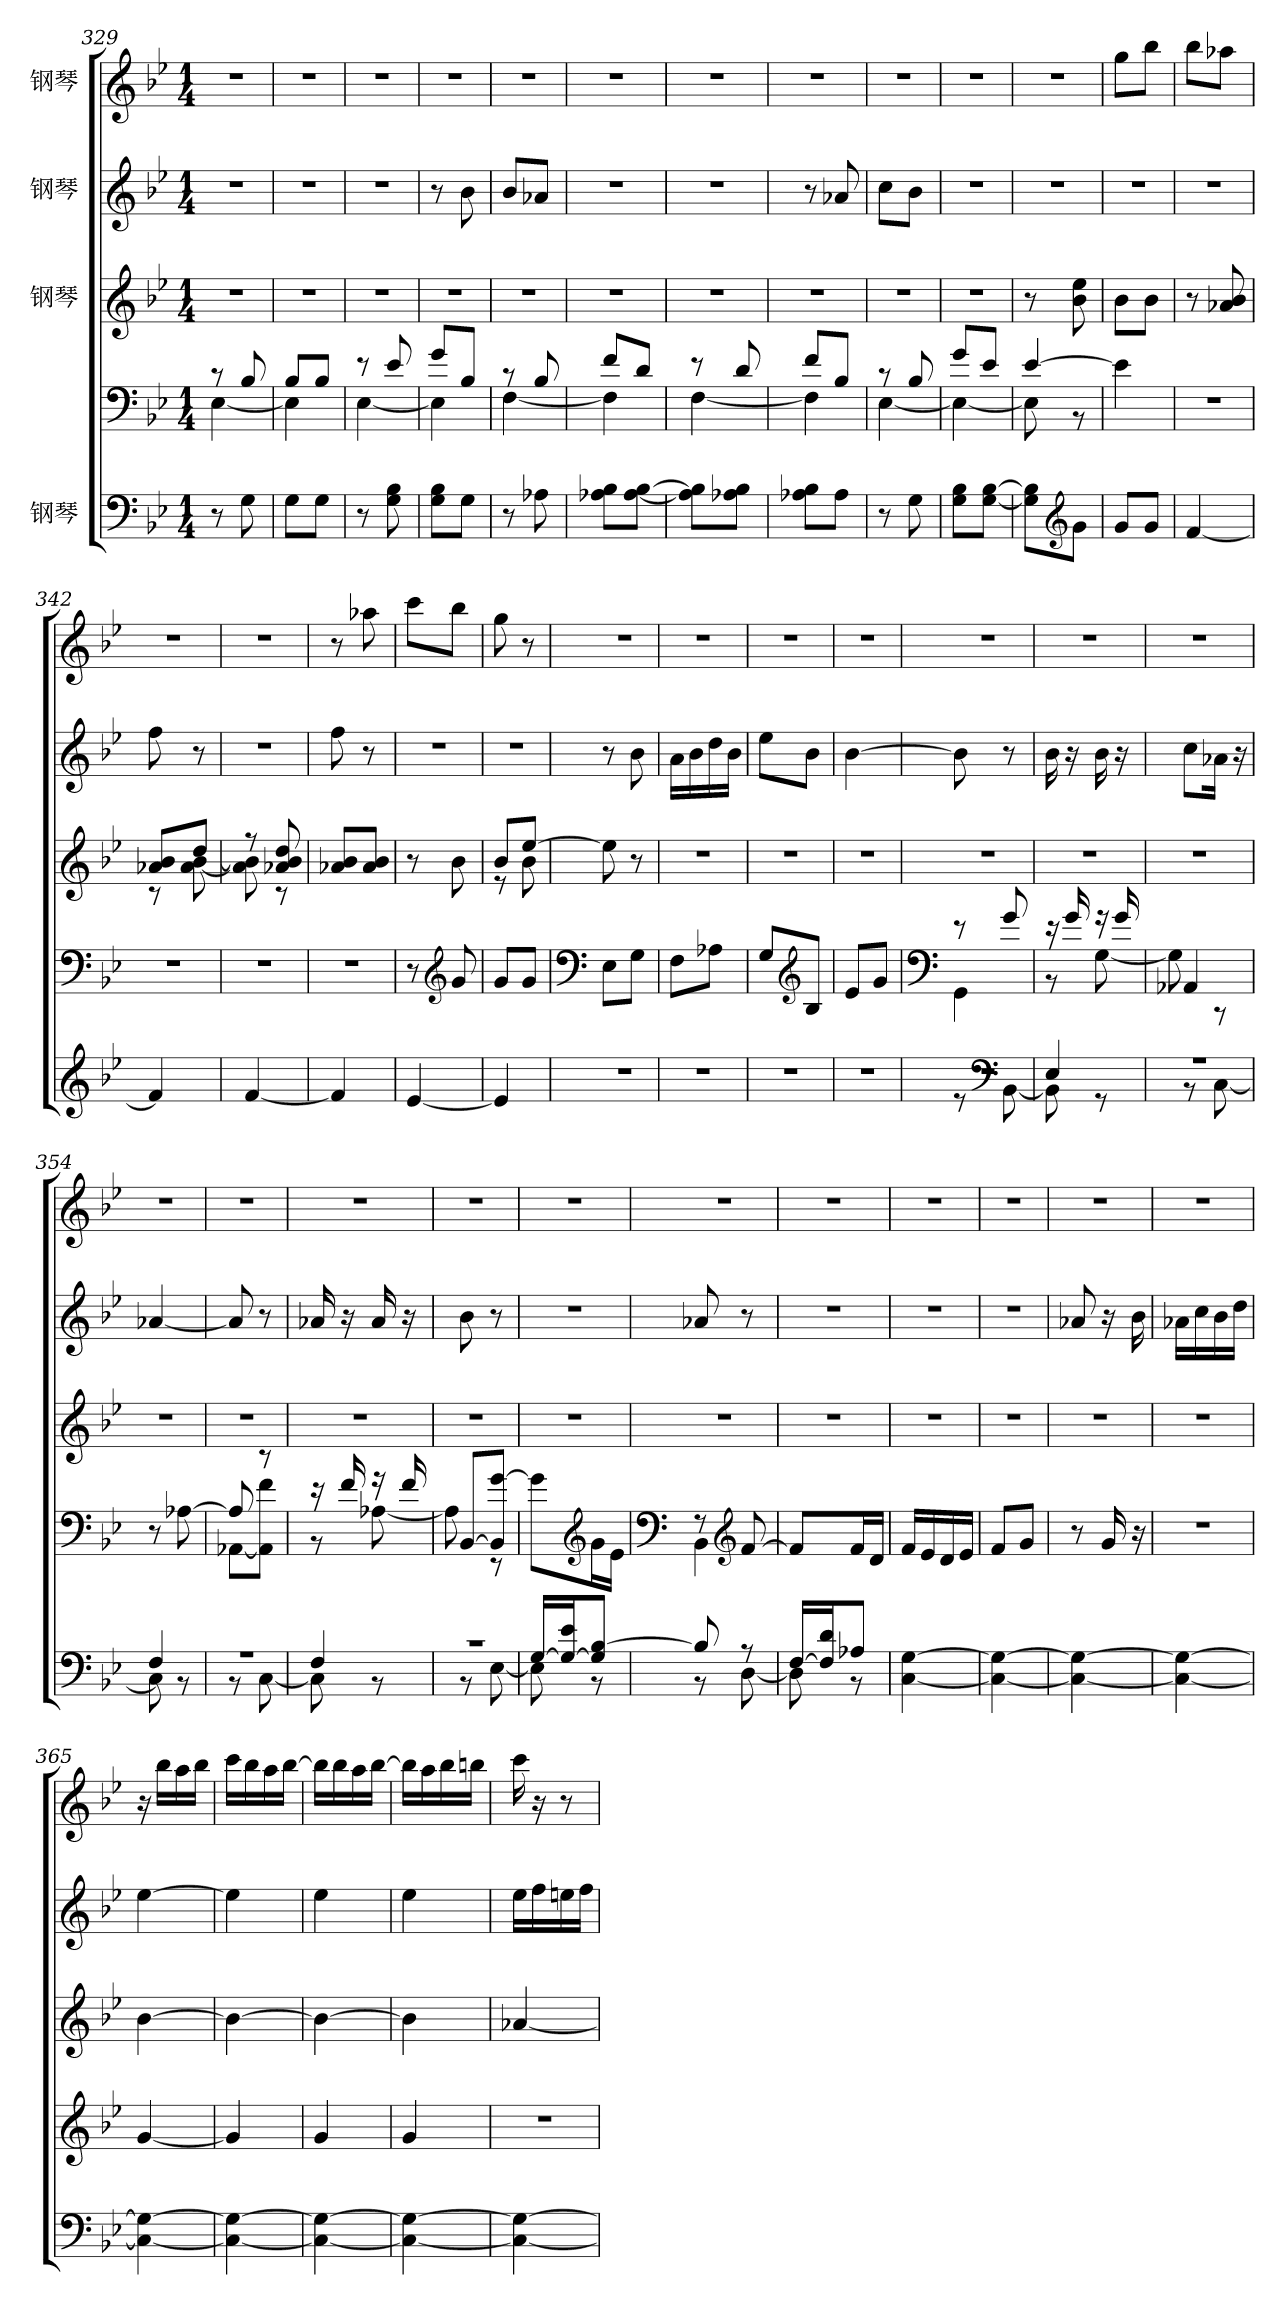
**kern	**kern	**kern	**kern	**kern
*part4	*part4	*part3	*part2	*part1
*staff5	*staff4	*staff3	*staff2	*staff1
*I"钢琴	*	*I"钢琴	*I"钢琴	*I"钢琴
*clefF4	*clefF4	*clefG2	*clefG2	*clefG2
*k[b-e-]	*k[b-e-]	*k[b-e-]	*k[b-e-]	*k[b-e-]
*M1/4	*M1/4	*M1/4	*M1/4	*M1/4
=329	=329	=329	=329	=329
*	*^	*	*	*
8r	8r	[4E-\	4r	4r	4r
8G\	8B-/	.	.	.	.
=330	=330	=330	=330	=330	=330
8G\L	8B-/L	4E-\]	4r	4r	4r
8G\J	8B-/J	.	.	.	.
=331	=331	=331	=331	=331	=331
8r	8r	[4E-\	4r	4r	4r
8G\ 8B-\	8e-/	.	.	.	.
=332	=332	=332	=332	=332	=332
8G\ 8B-\L	8g/L	4E-\]	4r	8r	4r
8G\J	8B-/J	.	.	8b-\	.
=333	=333	=333	=333	=333	=333
8r	8r	[4F\	4r	8b-/L	4r
8A-X\	8B-/	.	.	8a-X/J	.
=334	=334	=334	=334	=334	=334
8A-X\ 8B-\L	8f/L	4F\]	4r	4r	4r
[8A-\ [8B-\J	8d/J	.	.	.	.
=335	=335	=335	=335	=335	=335
8A-\] 8B-\]L	8r	[4F\	4r	4r	4r
8A-X\ 8B-\J	8d/	.	.	.	.
=336	=336	=336	=336	=336	=336
8A-X\ 8B-\L	8f/L	4F\]	4r	8r	4r
8A-\J	8B-/J	.	.	8a-X/	.
!!LO:PB:g=z
=337	=337	=337	=337	=337	=337
8r	8r	[4E-\	4r	8cc\L	4r
8G\	8B-/	.	.	8b-\J	.
=338	=338	=338	=338	=338	=338
8G\ 8B-\L	8g/L	4E-\_	4r	4r	4r
[8G\ [8B-\J	8e-/J	.	.	.	.
=339	=339	=339	=339	=339	=339
8G\] 8B-\]L	[4e-/	8E-\]	8r	4r	4r
*clefG2	*	*	*	*	*
8g\J	.	8r	8b-\ 8ee-\	.	.
*	*v	*v	*	*	*
=340	=340	=340	=340	=340
8g/L	4e-\]	8b-\L	4r	8gg\L
8g/J	.	8b-\J	.	8bb-\J
=341	=341	=341	=341	=341
[4f/	4r	8r	4r	8bb-\L
.	.	8a-X/ 8b-/	.	8aa-X\J
=342	=342	=342	=342	=342
*	*	*^	*	*
4f/]	4r	8a-X/ 8b-/L	8r	8ff\	4r
.	.	8dd/J	[8a-\ [8b-\	8r	.
=343	=343	=343	=343	=343	=343
[4f/	4r	8r	8a-\] 8b-\]	4r	4r
.	.	8a-X/ 8b-/ 8dd/	8r	.	.
*	*	*v	*v	*	*
=344	=344	=344	=344	=344
4f/]	4r	8a-X/ 8b-/L	8ff\	8r
.	.	8a-/ 8b-/J	8r	8aa-X\
=345	=345	=345	=345	=345
[4e-/	8r	8r	4r	8ccc\L
*	*clefG2	*	*	*
.	8g/	8b-\	.	8bb-\J
!!LO:LB:g=z
=346	=346	=346	=346	=346
*	*	*^	*	*
4e-/]	8g/L	8b-/L	8r	4r	8gg\
.	8g/J	[8ee-/J	8b-\	.	8r
*	*	*v	*v	*	*
=347	=347	=347	=347	=347
*	*clefF4	*	*	*
4r	8E-\L	8ee-\]	8r	4r
.	8G\J	8r	8b-\	.
=348	=348	=348	=348	=348
4r	8F\L	4r	16a\LL	4r
.	.	.	16b-\	.
.	8A-X\J	.	16dd\	.
.	.	.	16b-\JJ	.
=349	=349	=349	=349	=349
4r	8G/L	4r	8ee-\L	4r
*	*clefG2	*	*	*
.	8B-/J	.	8b-\J	.
=350	=350	=350	=350	=350
4r	8e-/L	4r	[4b-\	4r
.	8g/J	.	.	.
=351	=351	=351	=351	=351
*	*clefF4	*	*	*
*^	*^	*	*	*
4r	8r	8r	4GG\	4r	8b-\]	4r
*clefF4	*	*	*	*	*	*
.	[8BB-\	8g/	.	.	8r	.
=352	=352	=352	=352	=352	=352	=352
4E-/	8BB-\]	16r	8r	4r	16b-\	4r
.	.	16g/	.	.	16r	.
.	8r	16r	[8G\	.	16b-\	.
.	.	16g/	.	.	16r	.
=353	=353	=353	=353	=353	=353	=353
4r	8r	4AA-X/	8G\]	4r	8cc\L	4r
.	[8C\	.	8r	.	16a-X\Jk	.
.	.	.	.	.	16r	.
*	*	*v	*v	*	*	*
!!LO:PB:g=z
=354	=354	=354	=354	=354	=354
4F/	8C\]	8r	4r	[4a-X/	4r
.	8r	[8A-X\	.	.	.
=355	=355	=355	=355	=355	=355
*	*	*^	*	*	*
4r	8r	8A-/]	[8AA-X\L	4r	8a-/]	4r
.	[8C\	8r	8AA-\] 8f\J	.	8r	.
=356	=356	=356	=356	=356	=356	=356
4F/	8C\]	16r	8r	4r	16a-X/	4r
.	.	16f/	.	.	16r	.
.	8r	16r	[8A-X\	.	16a-/	.
.	.	16f/	.	.	16r	.
=357	=357	=357	=357	=357	=357	=357
4r	8r	[8BB-/L	8A-\]	4r	8b-\	4r
.	[8E-\	8BB-/] [8g/J	8r	.	8r	.
*	*	*v	*v	*	*	*
=358	=358	=358	=358	=358	=358
[16G/LL	8E-\]	8g\L]	4r	4r	4r
16G/_ 16e-/J	.	.	.	.	.
*	*	*clefG2	*	*	*
8G/] [8B-/J	8r	16g\L	.	.	.
.	.	16e-\JJ	.	.	.
=359	=359	=359	=359	=359	=359
*	*	*clefF4	*	*	*
*	*	*^	*	*	*
8B-/]	8r	8r	4BB-\	4r	8a-X/	4r
*	*	*clefG2	*	*	*	*
8r	[8D\	[8f/	.	.	8r	.
*	*	*v	*v	*	*	*
=360	=360	=360	=360	=360	=360
[16F/LL	8D\]	8f/L]	4r	4r	4r
16F/] 16d/J	.	.	.	.	.
8A-X/J	8r	16f/L	.	.	.
.	.	16d/JJ	.	.	.
*v	*v	*	*	*	*
!!LO:LB:g=z
=361	=361	=361	=361	=361
[4C\ [4G\	16f/LL	4r	4r	4r
.	16e-/	.	.	.
.	16d/	.	.	.
.	16e-/JJ	.	.	.
=362	=362	=362	=362	=362
4C\_ 4G\_	8f/L	4r	4r	4r
.	8g/J	.	.	.
=363	=363	=363	=363	=363
4C\_ 4G\_	8r	4r	8a-X/	4r
.	16g/	.	16r	.
.	16r	.	16b-\	.
=364	=364	=364	=364	=364
4C\_ 4G\_	4r	4r	16a-X\LL	4r
.	.	.	16cc\	.
.	.	.	16b-\	.
.	.	.	16dd\JJ	.
=365	=365	=365	=365	=365
4C\_ 4G\_	[4g/	[4b-\	[4ee-\	16r
.	.	.	.	16bb-\LL
.	.	.	.	16aa\
.	.	.	.	16bb-\JJ
=366	=366	=366	=366	=366
4C\_ 4G\_	4g/]	4b-\_	4ee-\]	16ccc\LL
.	.	.	.	16bb-\
.	.	.	.	16aa\
.	.	.	.	[16bb-\JJ
=367	=367	=367	=367	=367
4C\_ 4G\_	4g/	4b-\_	4ee-\	16bb-\LL]
.	.	.	.	16bb-\
.	.	.	.	16aa\
.	.	.	.	[16bb-\JJ
!!LO:PB:g=z
=368	=368	=368	=368	=368
4C\_ 4G\_	4g/	4b-\]	4ee-\	16bb-\LL]
.	.	.	.	16aa\
.	.	.	.	16bb-\
.	.	.	.	16bbn\JJ
=369	=369	=369	=369	=369
4C\_ 4G\_	4r	[4a-X/	16ee-\LL	16ccc\
.	.	.	16ff\	16r
.	.	.	16een\	8r
.	.	.	16ff\JJ	.
=	=	=	=	=
*-	*-	*-	*-	*-
